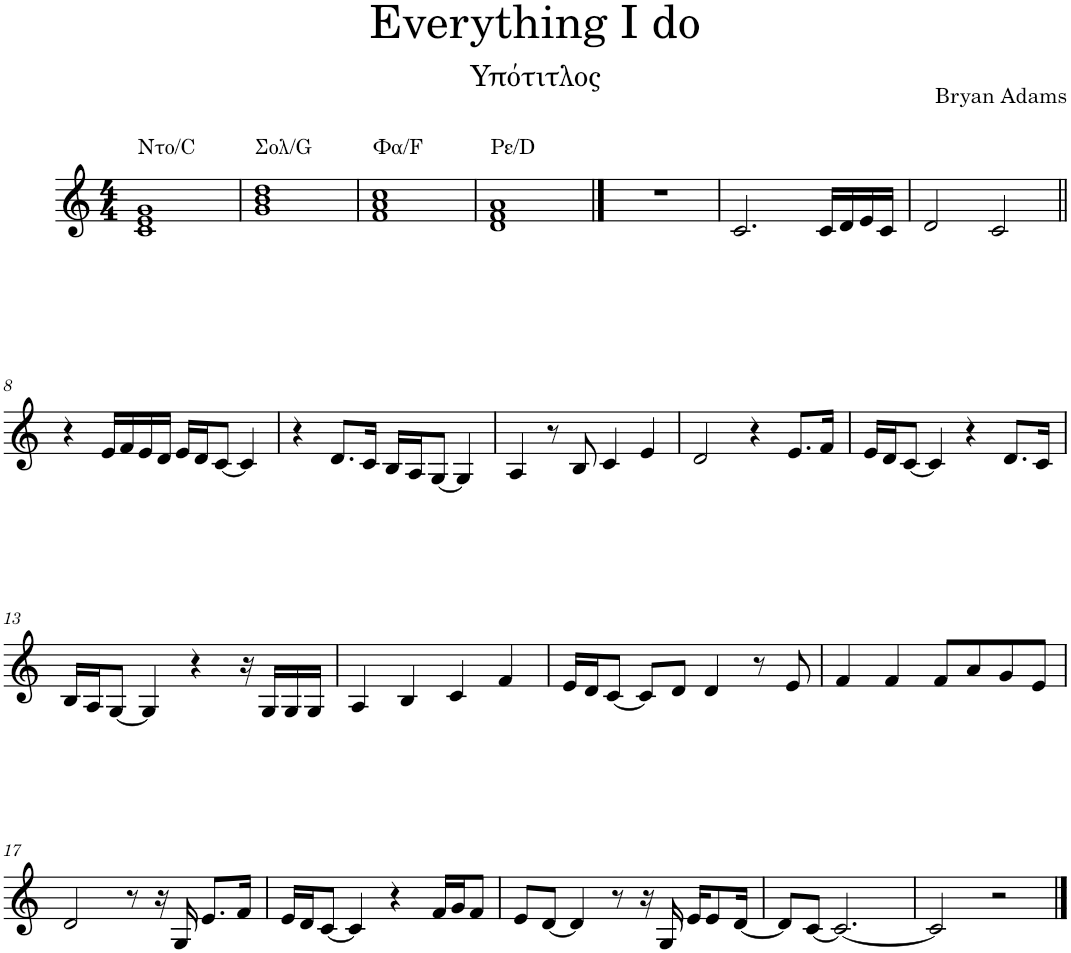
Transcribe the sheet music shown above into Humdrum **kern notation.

**kern	**harte
*part1	*part1
*staff1	*
*I"Βιολί	*
*clefG2	*
*k[]	*
*M4/4	*
=1	=1
!	!LO:H:kt=Ντο/C
1c 1e 1g	N
=2	=2
!	!LO:H:kt=Σολ/G
1g 1b 1dd	N
=3	=3
!	!LO:H:kt=Φα/F
1f 1a 1cc	N
=4	=4
!	!LO:H:kt=Ρε/D
1d 1f 1a	N
==5	==5
1r	.
=6	=6
2.c/	.
16c/LL	.
16d/	.
16e/	.
16c/JJ	.
=7	=7
2d/	.
2c/	.
!!LO:LB:g=z
=8||	=8||
4r	.
16e/LL	.
16f/	.
16e/	.
16d/JJ	.
16e/LL	.
16d/J	.
[8c/J	.
4c/]	.
=9	=9
4r	.
8.d/L	.
16c/Jk	.
16B/LL	.
16A/J	.
[8G/J	.
4G/]	.
=10	=10
4A/	.
8r	.
8B/	.
4c/	.
4e/	.
=11	=11
2d/	.
4r	.
8.e/L	.
16f/Jk	.
=12	=12
16e/LL	.
16d/J	.
[8c/J	.
4c/]	.
4r	.
8.d/L	.
16c/Jk	.
!!LO:LB:g=z
=13	=13
16B/LL	.
16A/J	.
[8G/J	.
4G/]	.
4r	.
16r	.
16G/LL	.
16G/	.
16G/JJ	.
=14	=14
4A/	.
4B/	.
4c/	.
4f/	.
=15	=15
16e/LL	.
16d/J	.
[8c/J	.
8c/L]	.
8d/J	.
4d/	.
8r	.
8e/	.
=16	=16
4f/	.
4f/	.
8f/L	.
8a/	.
8g/	.
8e/J	.
!!LO:LB:g=z
=17	=17
2d/	.
8r	.
16r	.
16G/	.
8.e/L	.
16f/Jk	.
=18	=18
16e/LL	.
16d/J	.
[8c/J	.
4c/]	.
4r	.
16f/LL	.
16g/J	.
8f/J	.
=19	=19
8e/L	.
[8d/J	.
4d/]	.
8r	.
16r	.
16G/	.
16e/KL	.
8e/	.
[16d/Jk	.
=20	=20
8d/L]	.
[8c/J	.
2.c/_	.
=21	=21
2c/]	.
2r	.
==	==
*-	*-
